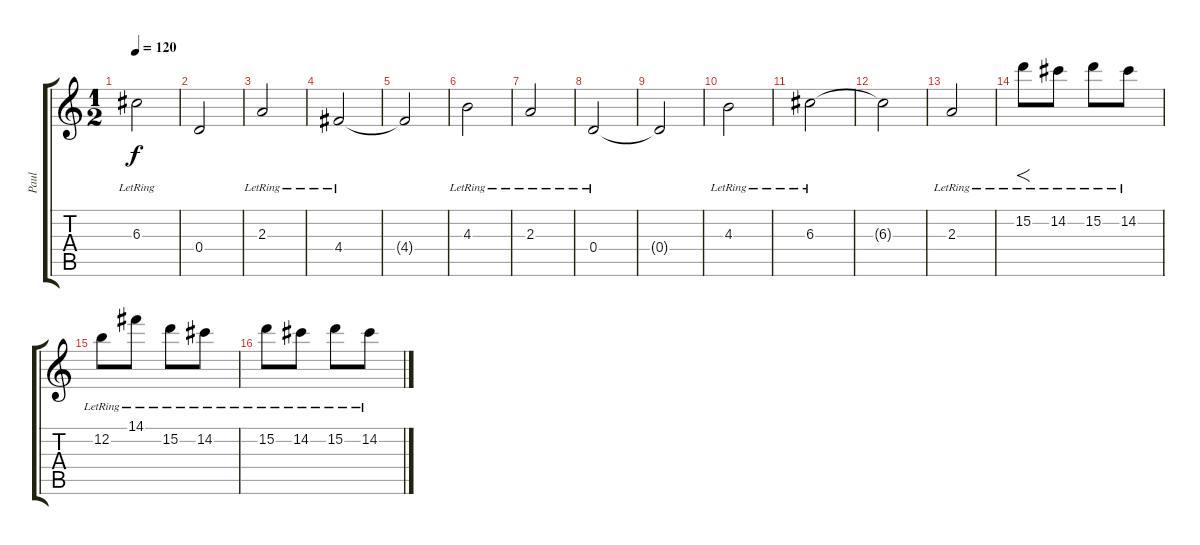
\track ("Paul" "Paul") {instrument overdrivenguitar}
\staff {score tabs}
\tuning (E4 B3 G3 D3 A2 E2) {hide}
\ts (1 2)
\tempo 120
\clef g2
\ks c
6.3{lr}.2{dy f} |
0.4{t}.2 |
2.3{lr}.2 |
4.4{lr}.2 |
4.4{t}.2 |
4.3{lr}.2 |
2.3{lr}.2 |
0.4{lr}.2 |
0.4{t}.2 |
4.3{lr}.2 |
6.3{lr}.2 |
6.3{t}.2 |
2.3{lr}.2 |
15.2{lr}.8{f} 14.2{lr}.8 15.2{lr}.8 14.2{lr}.8 |
12.2{lr}.8 14.1{lr}.8 15.2{lr}.8 14.2{lr}.8 |
15.2{lr}.8 14.2{lr}.8 15.2{lr}.8 14.2{lr}.8
